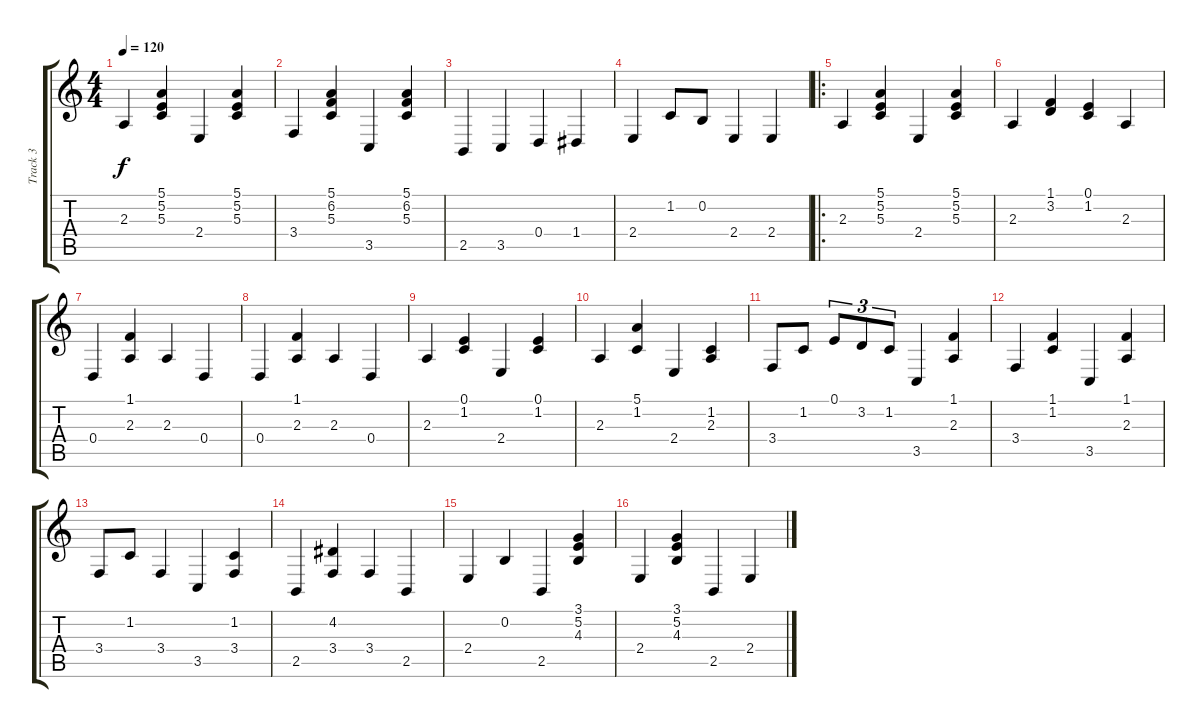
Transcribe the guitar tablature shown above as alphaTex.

\track ("Track 3" "Track 3") {instrument brightacousticpiano}
\staff {score tabs}
\tuning (E4 B3 G3 D3 A2 E2) {hide}
\ts (4 4)
\tempo 120
\clef g2
\ks c
2.3.4{dy f instrument brightacousticpiano} (5.1 5.2 5.3).4 2.4.4 (5.1 5.2 5.3).4 |
3.4.4 (5.1 6.2 5.3).4 3.5.4 (5.1 6.2 5.3).4 |
2.5.4 3.5.4 0.4.4 1.4.4 |
2.4.4 1.2.8 0.2.8 2.4.4 2.4.4 |
\ro
2.3.4 (5.1 5.2 5.3).4 2.4.4 (5.1 5.2 5.3).4 |
2.3.4 (1.1 3.2).4 (0.1 1.2).4 2.3.4 |
0.4.4 (1.1 2.3).4 2.3.4 0.4.4 |
0.4.4 (1.1 2.3).4 2.3.4 0.4.4 |
2.3.4 (0.1 1.2).4 2.4.4 (0.1 1.2).4 |
2.3.4 (5.1 1.2).4 2.4.4 (1.2 2.3).4 |
3.4.8 1.2.8 0.1.8{tu (3 2)} 3.2.8{tu (3 2)} 1.2.8{tu (3 2)} 3.5.4 (1.1 2.3).4 |
3.4.4 (1.1 1.2).4 3.5.4 (1.1 2.3).4 |
3.4.8 1.2.8 3.4.4 3.5.4 (1.2 3.4).4 |
2.5.4 (4.2 3.4).4 3.4.4 2.5.4 |
2.4.4 0.2.4 2.5.4 (3.1 5.2 4.3).4 |
2.4.4 (3.1 5.2 4.3).4 2.5.4 2.4.4
